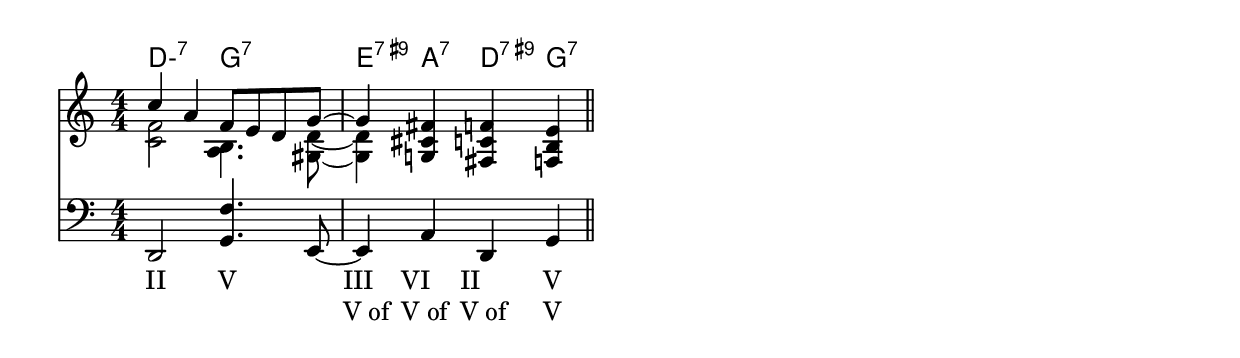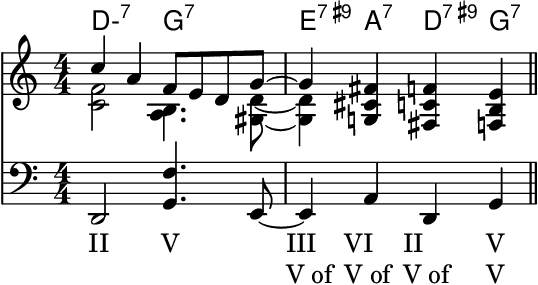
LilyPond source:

\version "2.24.4"
\language "english"
#(ly:set-option 'crop #t)
\include "include/alt.ly"
\score {
  \midi {
    \tempo 4=120
  }
  \layout {
    \context {
      \Score
      \omit BarNumber
    }
    indent = 0\mm
  }
  {
    <<
    \chords {
      \set chordChanges = ##t % only show chords when they change
      \set noChordSymbol = ""
      \set minorChordModifier = \markup { "-" }
      \set midiMaximumVolume = #0 % prevent named chords sounding
      d2:min7 g:7 | e4:7.9+ a:7 d:7.9+ g:7 |
    }
    \new Staff {
      \key c \major
      \numericTimeSignature
      \time 4/4
      \clef treble {
        \relative {
          \skip \f % spacer to set voice volume
          <<
            {
              \stemUp c''4 a4 f8 e d \tieUp g~ |
              g4
            }
            \new Voice { \voiceTwo
              \stemDown <c, f>2 <a b>4. <gs~ d'~>8 |
              <gs d'>4
            }
          >>
          <g cs fs>4 <fs c' f> <f b e>
          \bar "||"
        }
      }
    }
    \new Staff {
      \clef bass {
        \relative {
          \skip \f % spacer to set voice volume
          d,2 <g f'>4. e8~ | e4 a d, g |
          \bar "||"
        }
      }
    }
    \addlyrics {
      II V
      \markup \left-column { "     III" "     V of " }
      \markup \left-column { "VI" "V of " }
      \markup \left-column { "II" "V of " }
      \markup \left-column { "V" "V" }
    }
    >>
  }
}
